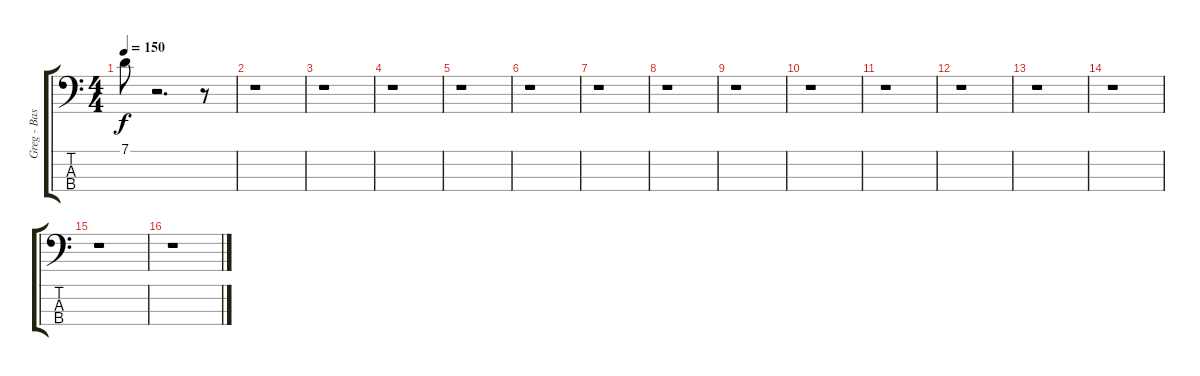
\track ("Greg - Bass" "Greg - Bas") {instrument electricbasspick}
\staff {score tabs}
\tuning (G2 D2 A1 E1) {hide}
\ts (4 4)
\tempo 150
\clef f4
\ks c
7.1{t}.8{dy f} r.2{d} r.8 |
r.1 |
r.1 |
r.1 |
r.1 |
r.1 |
r.1 |
r.1 |
r.1 |
r.1 |
r.1 |
r.1 |
r.1 |
r.1 |
r.1 |
r.1
